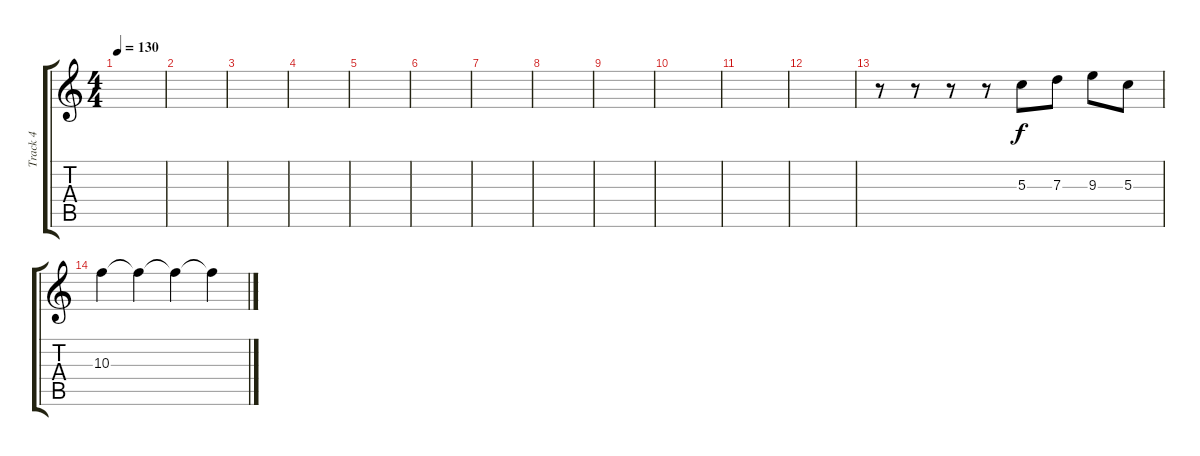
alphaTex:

\track ("Track 4" "Track 4") {instrument distortionguitar}
\staff {score tabs}
\tuning (E4 B3 G3 D3 A2 E2) {hide}
\ts (4 4)
\tempo 130
\clef g2
\ks c
|
|
|
|
|
|
|
|
|
|
|
|
r.8 r.8 r.8 r.8 5.3.8 7.3.8 9.3.8 5.3.8 |
10.3.4 10.3{t}.4 10.3{t}.4 10.3{t}.4
